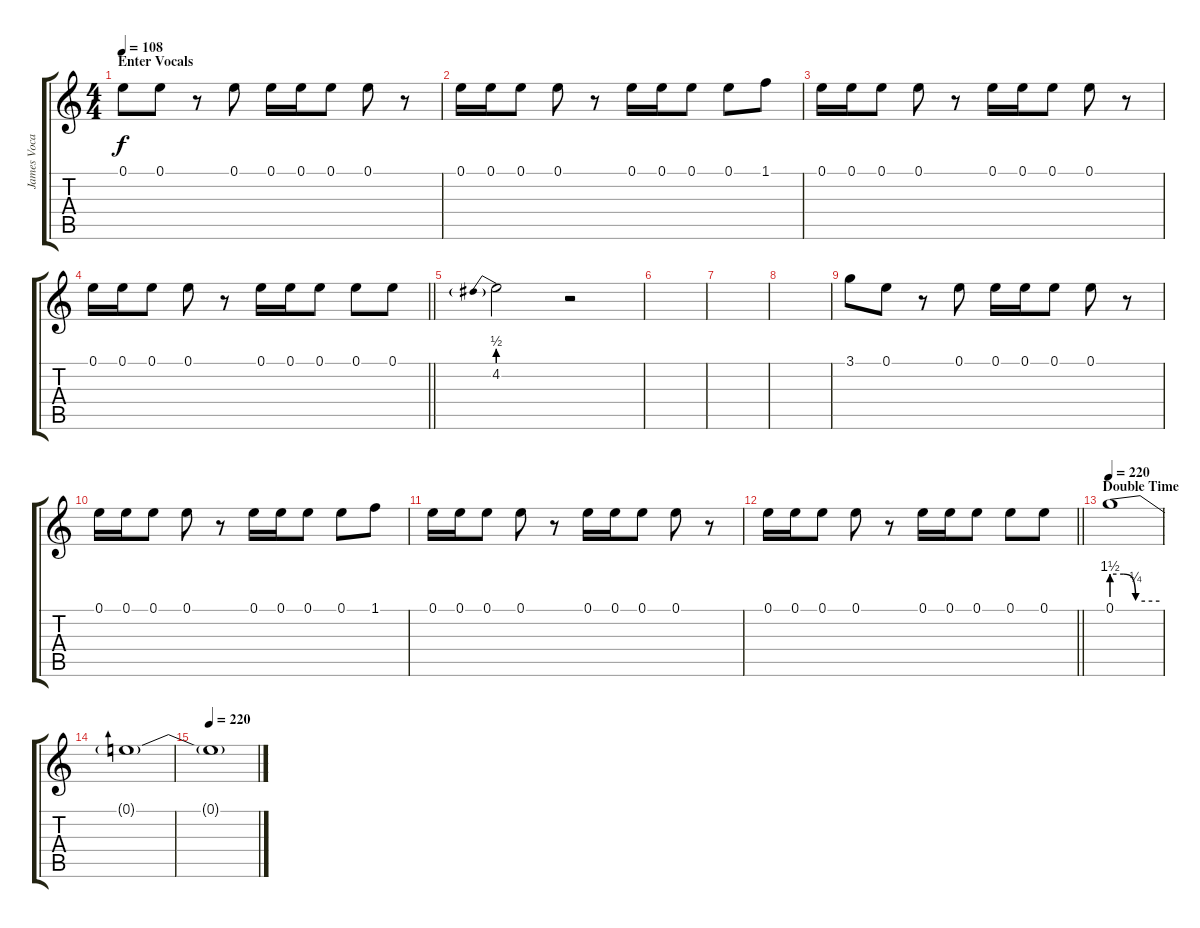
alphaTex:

\track ("James Vocals" "James Voca") {instrument overdrivenguitar}
\staff {score tabs}
\tuning (E4 B3 G3 D3 A2 E2) {hide}
\ts (4 4)
\section ("" "Enter Vocals")
\tempo 108
\clef g2
\ks c
0.1.8{dy f} 0.1.8 r.8 0.1.8 0.1.16 0.1.16 0.1.8 0.1.8 r.8 |
0.1.16 0.1.16 0.1.8 0.1.8 r.8 0.1.16 0.1.16 0.1.8 0.1.8 1.1.8 |
0.1.16 0.1.16 0.1.8 0.1.8 r.8 0.1.16 0.1.16 0.1.8 0.1.8 r.8 |
\barLineRight lightlight
0.1.16 0.1.16 0.1.8 0.1.8 r.8 0.1.16 0.1.16 0.1.8 0.1.8 0.1.8 |
4.2{be (prebend 0 2 60 2)}.2 r.2 |
|
|
|
3.1.8 0.1.8 r.8 0.1.8 0.1.16 0.1.16 0.1.8 0.1.8 r.8 |
0.1.16 0.1.16 0.1.8 0.1.8 r.8 0.1.16 0.1.16 0.1.8 0.1.8 1.1.8 |
0.1.16 0.1.16 0.1.8 0.1.8 r.8 0.1.16 0.1.16 0.1.8 0.1.8 r.8 |
\barLineRight lightlight
0.1.16 0.1.16 0.1.8 0.1.8 r.8 0.1.16 0.1.16 0.1.8 0.1.8 0.1.8 |
\section ("" "Double Time")
\tempo 220
0.1{be (custom 0 6 15 6 30 1 60 1)}.1 |
0.1{t}.1 |
\tempo 220
0.1{t}.1
